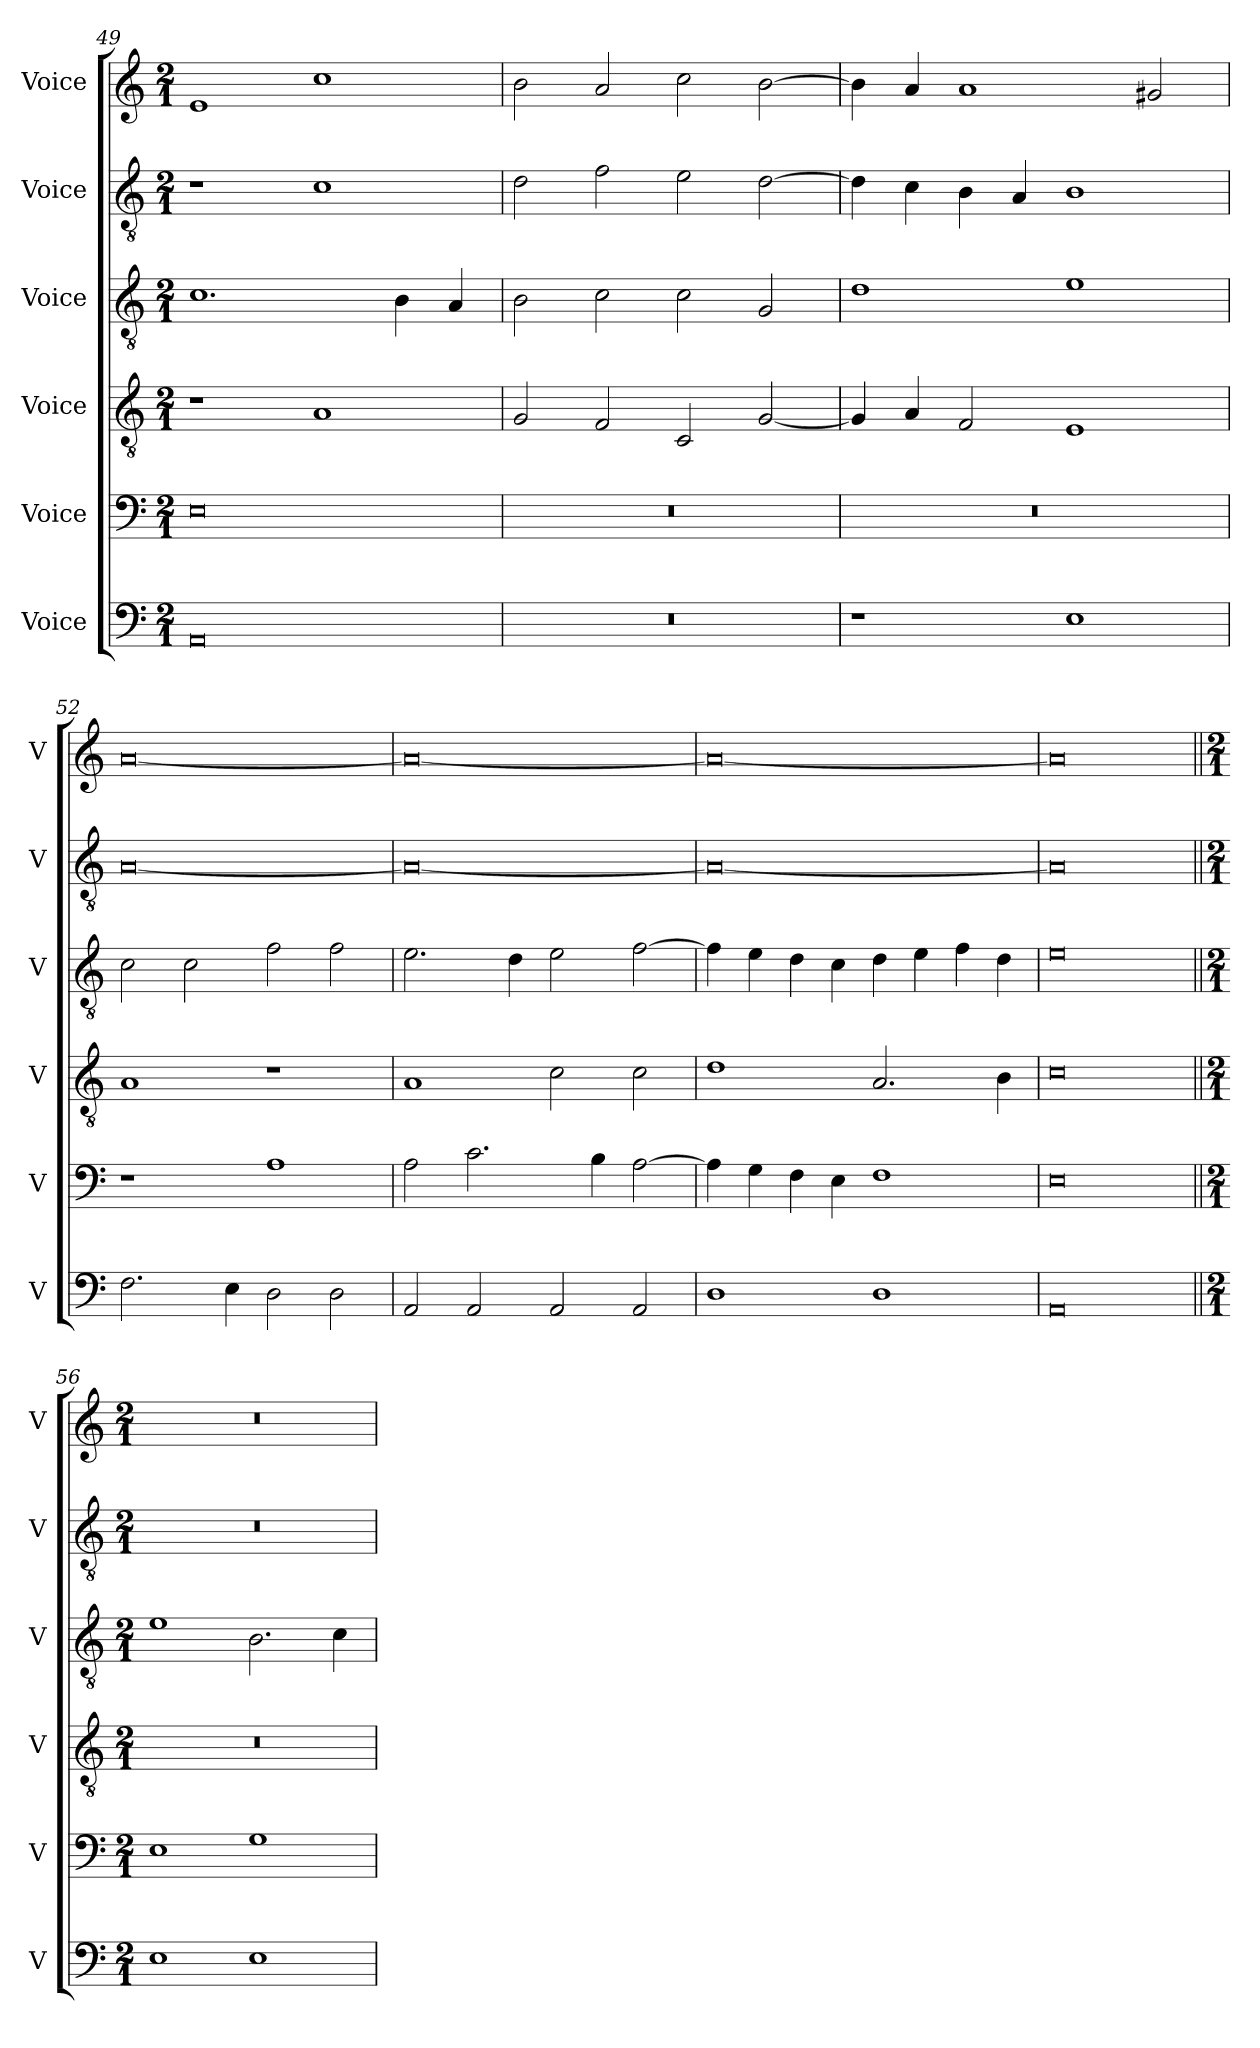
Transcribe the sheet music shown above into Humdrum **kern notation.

**kern	**kern	**kern	**kern	**kern	**kern
*part6	*part5	*part4	*part3	*part2	*part1
*staff6	*staff5	*staff4	*staff3	*staff2	*staff1
*I"Voice	*I"Voice	*I"Voice	*I"Voice	*I"Voice	*I"Voice
*I'V	*I'V	*I'V	*I'V	*I'V	*I'V
*clefF4	*clefF4	*clefGv2	*clefGv2	*clefGv2	*clefG2
*k[]	*k[]	*k[]	*k[]	*k[]	*k[]
*M2/1	*M2/1	*M2/1	*M2/1	*M2/1	*M2/1
=49	=49	=49	=49	=49	=49
0AA	0E	1r	1.c	1r	1e
.	.	1A	.	1c	1cc
.	.	.	4B\	.	.
.	.	.	4A/	.	.
=50	=50	=50	=50	=50	=50
0r	0r	2G/	2B\	2d\	2b\
.	.	2F/	2c\	2f\	2a/
.	.	2C/	2c\	2e\	2cc\
.	.	[2G/	2G/	[2d\	[2b\
!!LO:LB:g=z
=51	=51	=51	=51	=51	=51
1r	0r	4G/]	1d	4d\]	4b\]
.	.	4A/	.	4c\	4a/
.	.	2F/	.	4B\	1a
.	.	.	.	4A/	.
1E	.	1E	1e	1B	.
.	.	.	.	.	2g#X/
=52	=52	=52	=52	=52	=52
2.F\	1r	1A	2c\	[0A	[0a
.	.	.	2c\	.	.
4E\	.	.	.	.	.
2D\	1A	1r	2f\	.	.
2D\	.	.	2f\	.	.
=53	=53	=53	=53	=53	=53
2AA/	2A\	1A	2.e\	0A_	0a_
2AA/	2.c\	.	.	.	.
.	.	.	4d\	.	.
2AA/	.	2c\	2e\	.	.
.	4B\	.	.	.	.
2AA/	[2A\	2c\	[2f\	.	.
!!LO:PB:g=z
=54	=54	=54	=54	=54	=54
1D	4A\]	1d	4f\]	0A_	0a_
.	4G\	.	4e\	.	.
.	4F\	.	4d\	.	.
.	4E\	.	4c\	.	.
1D	1F	2.A/	4d\	.	.
.	.	.	4e\	.	.
.	.	.	4f\	.	.
.	.	4B\	4d\	.	.
=55	=55	=55	=55	=55	=55
0AA	0E	0c	0e	0A]	0a]
=56||	=56||	=56||	=56||	=56||	=56||
*M2/1	*M2/1	*M2/1	*M2/1	*M2/1	*M2/1
1E	1E	0r	1e	0r	0r
1E	1G	.	2.B\	.	.
.	.	.	4c\	.	.
=	=	=	=	=	=
*-	*-	*-	*-	*-	*-
